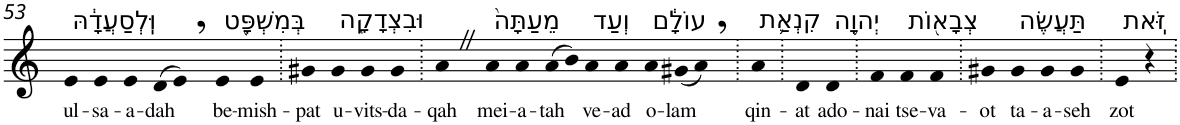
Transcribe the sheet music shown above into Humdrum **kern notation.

**kern	**text
*part1	*part1
*staff1	*staff1
*I"Piano	*
*I'Pno	*
!!LO:PB:g=z
*clefG2	*
*k[]	*
=53	=53
!LO:TX:a:t=וּֽלְסַעֲדָ֔הּ	!
!	!LO:LY:b
4e	ul-
!	!LO:LY:b
4e	-sa-
!	!LO:LY:b
4e	-a-
!	!LO:LY:b
(>8d	-dah
8e,)	.
!LO:TX:a:t=בְּמִשְׁפָּ֖ט	!
!	!LO:LY:b
4e	be-
!	!LO:LY:b
4e	-mish-
=54.	=54.
!	!LO:LY:b
4g#X	-pat
!LO:TX:a:t=וּבִצְדָקָ֑ה	!
!	!LO:LY:b
4g#	u-
!	!LO:LY:b
4g#	-vits-
!	!LO:LY:b
4g#	-da-
=55.	=55.
!	!LO:LY:b
4aZ	-qah
!LO:TX:a:t=מֵעַתָּה֙	!
!	!LO:LY:b
4a	mei-
!	!LO:LY:b
4a	-a-
!	!LO:LY:b
(8a	-tah
8b)	.
!LO:TX:a:t=וְעַד	!
!	!LO:LY:b
4a	ve-
!	!LO:LY:b
4a	-ad
!LO:TX:a:t=עוֹלָ֔ם	!
!	!LO:LY:b
4a	o-
!	!LO:LY:b
(8g#X	-lam
8a,)	.
=56.	=56.
!LO:TX:a:t=קִנְאַ֛ת	!
!	!LO:LY:b
4a	qin-
=57.	=57.
!	!LO:LY:b
4d	-at
!LO:TX:a:t=יְהוָ֥ה	!
!	!LO:LY:b
4d	ado-
=58.	=58.
!	!LO:LY:b
4f	-nai
!LO:TX:a:t=צְבָא֖וֹת	!
!	!LO:LY:b
4f	tse-
!	!LO:LY:b
4f	-va-
=59.	=59.
!	!LO:LY:b
4g#X	-ot
!LO:TX:a:t=תַּעֲשֶׂה	!
!	!LO:LY:b
4g#	ta-
!	!LO:LY:b
4g#	-a-
!	!LO:LY:b
4g#	-seh
=60.	=60.
!LO:TX:a:t=זֹּֽאת	!
!	!LO:LY:b
4e	zot
4r	.
=.	=.
*-	*-
